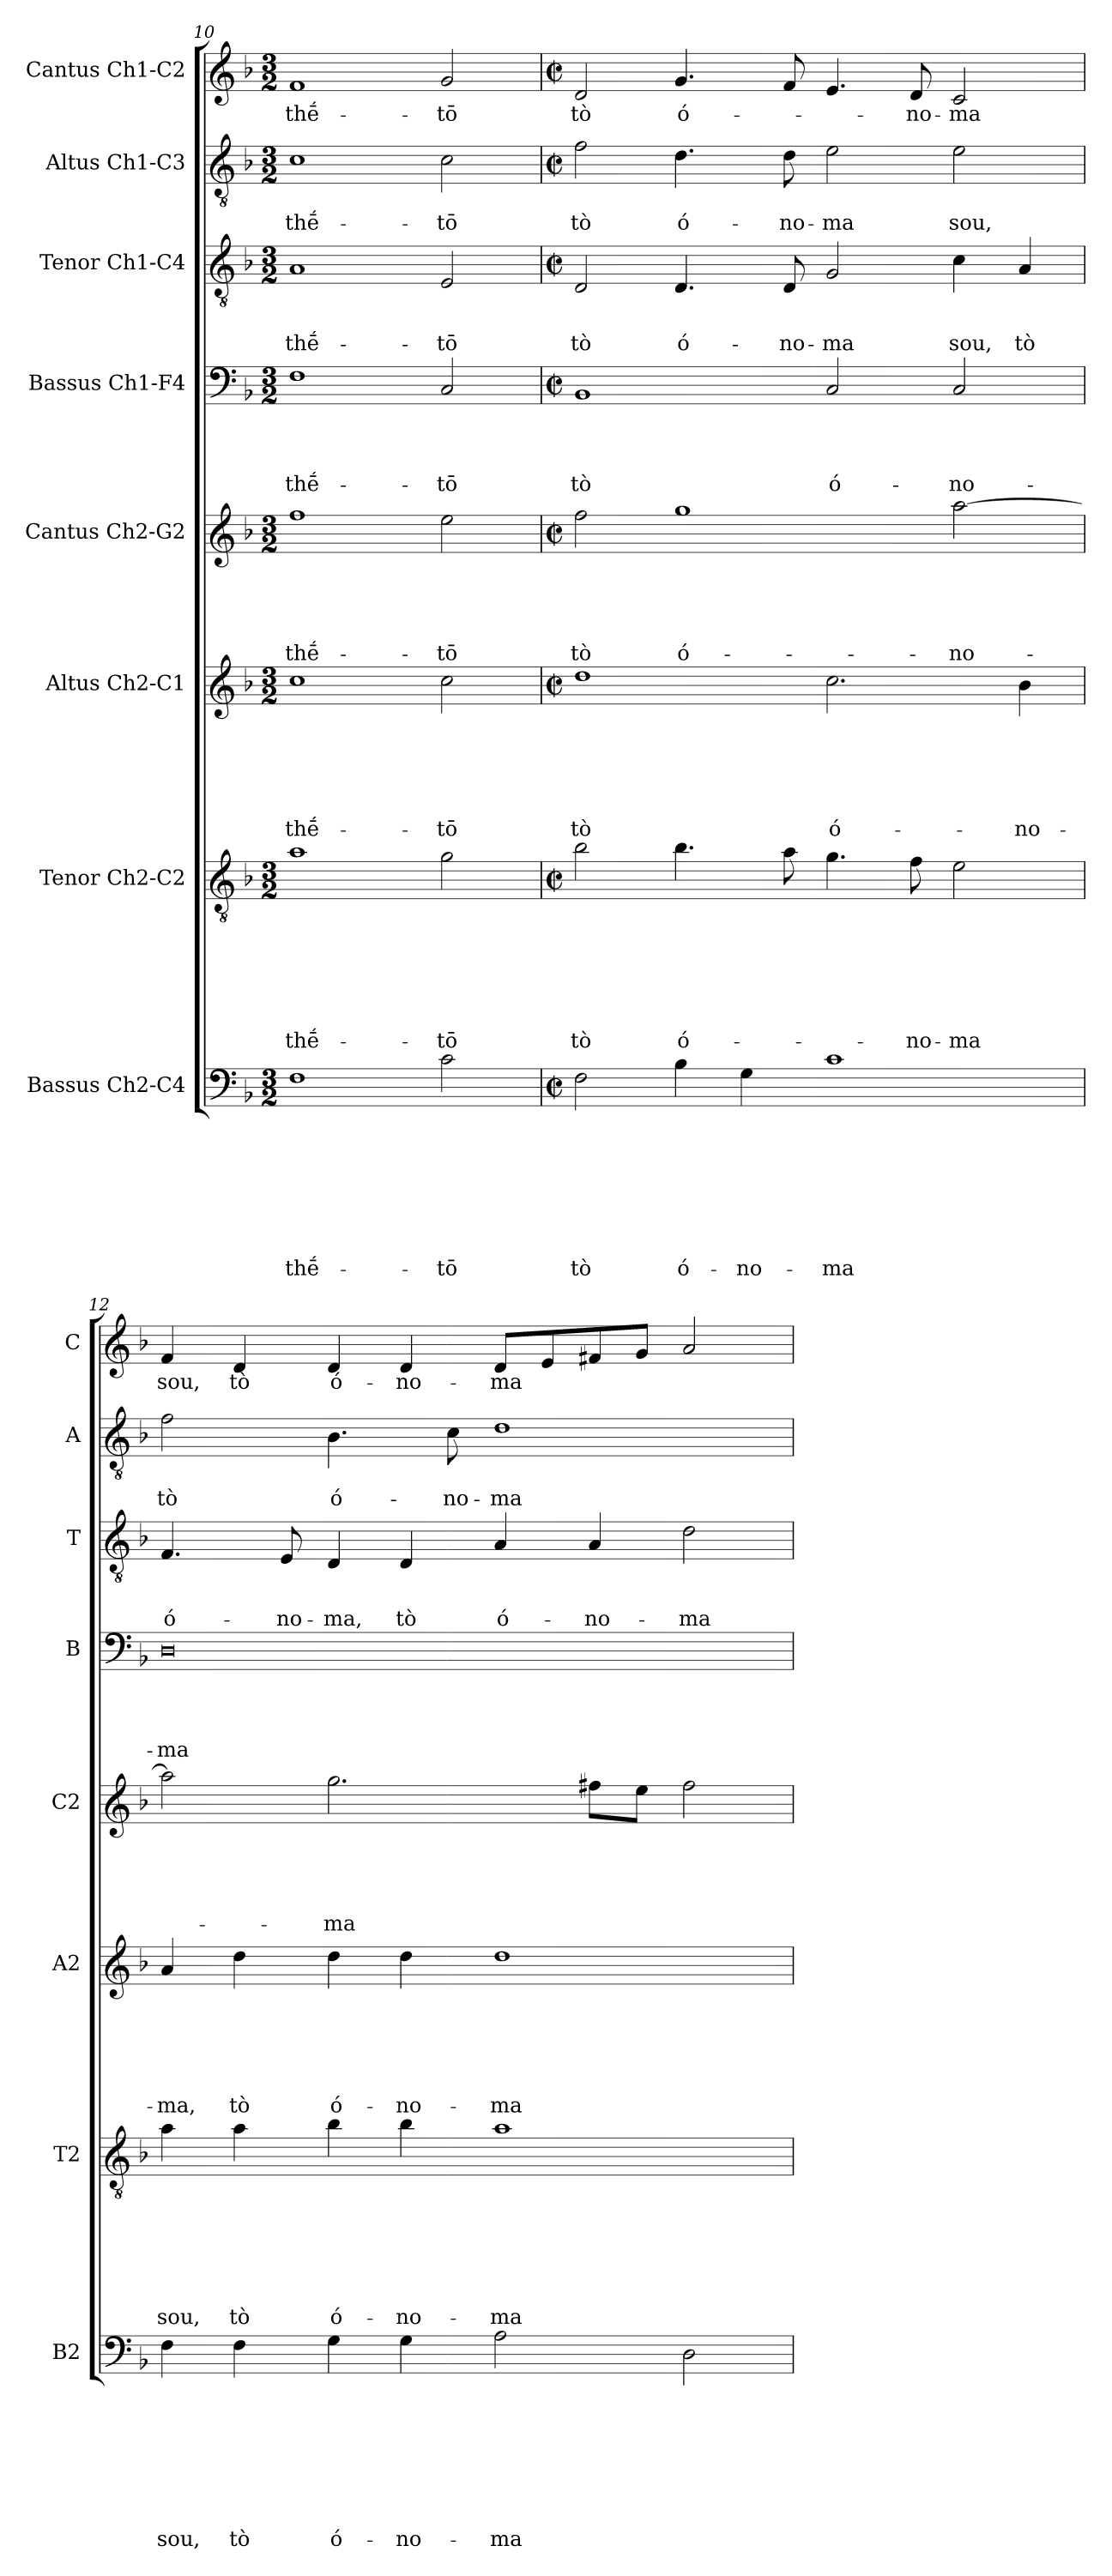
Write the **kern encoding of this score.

**kern	**text	**text	**text	**text	**text	**text	**text	**text	**kern	**text	**text	**text	**text	**text	**text	**text	**kern	**text	**text	**text	**text	**text	**text	**kern	**text	**text	**text	**text	**text	**kern	**text	**text	**text	**text	**kern	**text	**text	**text	**kern	**text	**text	**kern	**text
*part8	*part8	*part8	*part8	*part8	*part8	*part8	*part8	*part8	*part7	*part7	*part7	*part7	*part7	*part7	*part7	*part7	*part6	*part6	*part6	*part6	*part6	*part6	*part6	*part5	*part5	*part5	*part5	*part5	*part5	*part4	*part4	*part4	*part4	*part4	*part3	*part3	*part3	*part3	*part2	*part2	*part2	*part1	*part1
*staff8	*staff8	*staff8	*staff8	*staff8	*staff8	*staff8	*staff8	*staff8	*staff7	*staff7	*staff7	*staff7	*staff7	*staff7	*staff7	*staff7	*staff6	*staff6	*staff6	*staff6	*staff6	*staff6	*staff6	*staff5	*staff5	*staff5	*staff5	*staff5	*staff5	*staff4	*staff4	*staff4	*staff4	*staff4	*staff3	*staff3	*staff3	*staff3	*staff2	*staff2	*staff2	*staff1	*staff1
*I"Bassus Ch2-C4	*	*	*	*	*	*	*	*	*I"Tenor Ch2-C2	*	*	*	*	*	*	*	*I"Altus Ch2-C1	*	*	*	*	*	*	*I"Cantus Ch2-G2	*	*	*	*	*	*I"Bassus Ch1-F4	*	*	*	*	*I"Tenor Ch1-C4	*	*	*	*I"Altus Ch1-C3	*	*	*I"Cantus Ch1-C2	*
*I'B2	*	*	*	*	*	*	*	*	*I'T2	*	*	*	*	*	*	*	*I'A2	*	*	*	*	*	*	*I'C2	*	*	*	*	*	*I'B	*	*	*	*	*I'T	*	*	*	*I'A	*	*	*I'C	*
*clefF4	*	*	*	*	*	*	*	*	*clefGv2	*	*	*	*	*	*	*	*clefG2	*	*	*	*	*	*	*clefG2	*	*	*	*	*	*clefF4	*	*	*	*	*clefGv2	*	*	*	*clefGv2	*	*	*clefG2	*
*k[b-]	*	*	*	*	*	*	*	*	*k[b-]	*	*	*	*	*	*	*	*k[b-]	*	*	*	*	*	*	*k[b-]	*	*	*	*	*	*k[b-]	*	*	*	*	*k[b-]	*	*	*	*k[b-]	*	*	*k[b-]	*
*F:	*	*	*	*	*	*	*	*	*F:	*	*	*	*	*	*	*	*F:	*	*	*	*	*	*	*F:	*	*	*	*	*	*F:	*	*	*	*	*F:	*	*	*	*F:	*	*	*F:	*
*M3/2	*	*	*	*	*	*	*	*	*M3/2	*	*	*	*	*	*	*	*M3/2	*	*	*	*	*	*	*M3/2	*	*	*	*	*	*M3/2	*	*	*	*	*M3/2	*	*	*	*M3/2	*	*	*M3/2	*
=10	=10	=10	=10	=10	=10	=10	=10	=10	=10	=10	=10	=10	=10	=10	=10	=10	=10	=10	=10	=10	=10	=10	=10	=10	=10	=10	=10	=10	=10	=10	=10	=10	=10	=10	=10	=10	=10	=10	=10	=10	=10	=10	=10
!	!	!	!	!	!	!	!	!LO:LY:b	!	!	!	!	!	!	!	!LO:LY:b	!	!	!	!	!	!	!LO:LY:b	!	!	!	!	!	!LO:LY:b	!	!	!	!	!LO:LY:b	!	!	!	!LO:LY:b	!	!	!LO:LY:b	!	!LO:LY:b
1F	.	.	.	.	.	.	.	-thḗ-	1a	.	.	.	.	.	.	-thḗ-	1cc	.	.	.	.	.	-thḗ-	1ff	.	.	.	.	-thḗ-	1F	.	.	.	-thḗ-	1A	.	.	-thḗ-	1c	.	-thḗ-	1f	-thḗ-
!	!	!	!	!	!	!	!	!LO:LY:b	!	!	!	!	!	!	!	!LO:LY:b	!	!	!	!	!	!	!LO:LY:b	!	!	!	!	!	!LO:LY:b	!	!	!	!	!LO:LY:b	!	!	!	!LO:LY:b	!	!	!LO:LY:b	!	!LO:LY:b
2c\	.	.	.	.	.	.	.	-tō	2g\	.	.	.	.	.	.	-tō	2cc\	.	.	.	.	.	-tō	2ee\	.	.	.	.	-tō	2C/	.	.	.	-tō	2E/	.	.	-tō	2c\	.	-tō	2g/	-tō
=11	=11	=11	=11	=11	=11	=11	=11	=11	=11	=11	=11	=11	=11	=11	=11	=11	=11	=11	=11	=11	=11	=11	=11	=11	=11	=11	=11	=11	=11	=11	=11	=11	=11	=11	=11	=11	=11	=11	=11	=11	=11	=11	=11
*M2/2	*	*	*	*	*	*	*	*	*M2/2	*	*	*	*	*	*	*	*M2/2	*	*	*	*	*	*	*M2/2	*	*	*	*	*	*M2/2	*	*	*	*	*M2/2	*	*	*	*M2/2	*	*	*M2/2	*
*met(c|)	*	*	*	*	*	*	*	*	*met(c|)	*	*	*	*	*	*	*	*met(c|)	*	*	*	*	*	*	*met(c|)	*	*	*	*	*	*met(c|)	*	*	*	*	*met(c|)	*	*	*	*met(c|)	*	*	*met(c|)	*
!	!	!	!	!	!	!	!	!LO:LY:b	!	!	!	!	!	!	!	!LO:LY:b	!	!	!	!	!	!	!LO:LY:b	!	!	!	!	!	!LO:LY:b	!	!	!	!	!LO:LY:b	!	!	!	!LO:LY:b	!	!	!LO:LY:b	!	!LO:LY:b
2F\	.	.	.	.	.	.	.	tò	2b-\	.	.	.	.	.	.	tò	1dd	.	.	.	.	.	tò	2ff\	.	.	.	.	tò	1BB-	.	.	.	tò	2D/	.	.	tò	2f\	.	tò	2d/	tò
!	!	!	!	!	!	!	!	!LO:LY:b	!	!	!	!	!	!	!	!LO:LY:b	!	!	!	!	!	!	!	!	!	!	!	!	!LO:LY:b	!	!	!	!	!	!	!	!	!LO:LY:b	!	!	!LO:LY:b	!	!LO:LY:b
4B-\	.	.	.	.	.	.	.	ó-	4.b-\	.	.	.	.	.	.	ó-	.	.	.	.	.	.	.	1gg	.	.	.	.	ó-	.	.	.	.	.	4.D/	.	.	ó-	4.d\	.	ó-	4.g/	ó-
!	!	!	!	!	!	!	!	!LO:LY:b	!	!	!	!	!	!	!	!	!	!	!	!	!	!	!	!	!	!	!	!	!	!	!	!	!	!	!	!	!	!	!	!	!	!	!
4G\	.	.	.	.	.	.	.	-no-	.	.	.	.	.	.	.	.	.	.	.	.	.	.	.	.	.	.	.	.	.	.	.	.	.	.	.	.	.	.	.	.	.	.	.
!	!	!	!	!	!	!	!	!	!	!	!	!	!	!	!	!	!	!	!	!	!	!	!	!	!	!	!	!	!	!	!	!	!	!	!	!	!	!LO:LY:b	!	!	!LO:LY:b	!	!
.	.	.	.	.	.	.	.	.	8a\	.	.	.	.	.	.	.	.	.	.	.	.	.	.	.	.	.	.	.	.	.	.	.	.	.	8D/	.	.	-no-	8d\	.	-no-	8f/	.
!	!	!	!	!	!	!	!	!LO:LY:b	!	!	!	!	!	!	!	!	!	!	!	!	!	!	!LO:LY:b	!	!	!	!	!	!	!	!	!	!	!LO:LY:b	!	!	!	!LO:LY:b	!	!	!LO:LY:b	!	!
1c	.	.	.	.	.	.	.	-ma	4.g\	.	.	.	.	.	.	.	2.cc\	.	.	.	.	.	ó-	.	.	.	.	.	.	2C/	.	.	.	ó-	2G/	.	.	-ma	2e\	.	-ma	4.e/	.
!	!	!	!	!	!	!	!	!	!	!	!	!	!	!	!	!LO:LY:b	!	!	!	!	!	!	!	!	!	!	!	!	!	!	!	!	!	!	!	!	!	!	!	!	!	!	!LO:LY:b
.	.	.	.	.	.	.	.	.	8f\	.	.	.	.	.	.	-no-	.	.	.	.	.	.	.	.	.	.	.	.	.	.	.	.	.	.	.	.	.	.	.	.	.	8d/	-no-
!	!	!	!	!	!	!	!	!	!	!	!	!	!	!	!	!LO:LY:b	!	!	!	!	!	!	!	!	!	!	!	!	!LO:LY:b	!	!	!	!	!LO:LY:b	!	!	!	!LO:LY:b	!	!	!LO:LY:b	!	!LO:LY:b
.	.	.	.	.	.	.	.	.	2e\	.	.	.	.	.	.	-ma	.	.	.	.	.	.	.	[2aa\	.	.	.	.	-no-	2C/	.	.	.	-no-	4c\	.	.	sou,	2e\	.	sou,	2c/	-ma
!	!	!	!	!	!	!	!	!	!	!	!	!	!	!	!	!	!	!	!	!	!	!	!LO:LY:b	!	!	!	!	!	!	!	!	!	!	!	!	!	!	!LO:LY:b	!	!	!	!	!
.	.	.	.	.	.	.	.	.	.	.	.	.	.	.	.	.	4b-\	.	.	.	.	.	-no-	.	.	.	.	.	.	.	.	.	.	.	4A/	.	.	tò	.	.	.	.	.
!!LO:PB:g=z
=12	=12	=12	=12	=12	=12	=12	=12	=12	=12	=12	=12	=12	=12	=12	=12	=12	=12	=12	=12	=12	=12	=12	=12	=12	=12	=12	=12	=12	=12	=12	=12	=12	=12	=12	=12	=12	=12	=12	=12	=12	=12	=12	=12
!	!	!	!	!	!	!	!	!LO:LY:b	!	!	!	!	!	!	!	!LO:LY:b	!	!	!	!	!	!	!LO:LY:b	!	!	!	!	!	!	!	!	!	!	!LO:LY:b	!	!	!	!LO:LY:b	!	!	!LO:LY:b	!	!LO:LY:b
4F\	.	.	.	.	.	.	.	sou,	4a\	.	.	.	.	.	.	sou,	4a/	.	.	.	.	.	-ma,	2aa\]	.	.	.	.	.	0D	.	.	.	-ma	4.F/	.	.	ó-	2f\	.	tò	4f/	sou,
!	!	!	!	!	!	!	!	!LO:LY:b	!	!	!	!	!	!	!	!LO:LY:b	!	!	!	!	!	!	!LO:LY:b	!	!	!	!	!	!	!	!	!	!	!	!	!	!	!	!	!	!	!	!LO:LY:b
4F\	.	.	.	.	.	.	.	tò	4a\	.	.	.	.	.	.	tò	4dd\	.	.	.	.	.	tò	.	.	.	.	.	.	.	.	.	.	.	.	.	.	.	.	.	.	4d/	tò
!	!	!	!	!	!	!	!	!	!	!	!	!	!	!	!	!	!	!	!	!	!	!	!	!	!	!	!	!	!	!	!	!	!	!	!	!	!	!LO:LY:b	!	!	!	!	!
.	.	.	.	.	.	.	.	.	.	.	.	.	.	.	.	.	.	.	.	.	.	.	.	.	.	.	.	.	.	.	.	.	.	.	8E/	.	.	-no-	.	.	.	.	.
!	!	!	!	!	!	!	!	!LO:LY:b	!	!	!	!	!	!	!	!LO:LY:b	!	!	!	!	!	!	!LO:LY:b	!	!	!	!	!	!LO:LY:b	!	!	!	!	!	!	!	!	!LO:LY:b	!	!	!LO:LY:b	!	!LO:LY:b
4G\	.	.	.	.	.	.	.	ó-	4b-\	.	.	.	.	.	.	ó-	4dd\	.	.	.	.	.	ó-	2.gg\	.	.	.	.	-ma	.	.	.	.	.	4D/	.	.	-ma,	4.B-\	.	ó-	4d/	ó-
!	!	!	!	!	!	!	!	!LO:LY:b	!	!	!	!	!	!	!	!LO:LY:b	!	!	!	!	!	!	!LO:LY:b	!	!	!	!	!	!	!	!	!	!	!	!	!	!	!LO:LY:b	!	!	!	!	!LO:LY:b
4G\	.	.	.	.	.	.	.	-no-	4b-\	.	.	.	.	.	.	-no-	4dd\	.	.	.	.	.	-no-	.	.	.	.	.	.	.	.	.	.	.	4D/	.	.	tò	.	.	.	4d/	-no-
!	!	!	!	!	!	!	!	!	!	!	!	!	!	!	!	!	!	!	!	!	!	!	!	!	!	!	!	!	!	!	!	!	!	!	!	!	!	!	!	!	!LO:LY:b	!	!
.	.	.	.	.	.	.	.	.	.	.	.	.	.	.	.	.	.	.	.	.	.	.	.	.	.	.	.	.	.	.	.	.	.	.	.	.	.	.	8c\	.	-no-	.	.
!	!	!	!	!	!	!	!	!LO:LY:b	!	!	!	!	!	!	!	!LO:LY:b	!	!	!	!	!	!	!LO:LY:b	!	!	!	!	!	!	!	!	!	!	!	!	!	!	!LO:LY:b	!	!	!LO:LY:b	!	!LO:LY:b
2A\	.	.	.	.	.	.	.	-ma	1a	.	.	.	.	.	.	-ma	1dd	.	.	.	.	.	-ma	.	.	.	.	.	.	.	.	.	.	.	4A/	.	.	ó-	1d	.	-ma	8d/L	-ma
.	.	.	.	.	.	.	.	.	.	.	.	.	.	.	.	.	.	.	.	.	.	.	.	.	.	.	.	.	.	.	.	.	.	.	.	.	.	.	.	.	.	8e/	.
!	!	!	!	!	!	!	!	!	!	!	!	!	!	!	!	!	!	!	!	!	!	!	!	!	!	!	!	!	!	!	!	!	!	!	!	!	!	!LO:LY:b	!	!	!	!	!
.	.	.	.	.	.	.	.	.	.	.	.	.	.	.	.	.	.	.	.	.	.	.	.	8ff#X\L	.	.	.	.	.	.	.	.	.	.	4A/	.	.	-no-	.	.	.	8f#X/	.
.	.	.	.	.	.	.	.	.	.	.	.	.	.	.	.	.	.	.	.	.	.	.	.	8ee\J	.	.	.	.	.	.	.	.	.	.	.	.	.	.	.	.	.	8g/J	.
!	!	!	!	!	!	!	!	!	!	!	!	!	!	!	!	!	!	!	!	!	!	!	!	!	!	!	!	!	!	!	!	!	!	!	!	!	!	!LO:LY:b	!	!	!	!	!
2D\	.	.	.	.	.	.	.	.	.	.	.	.	.	.	.	.	.	.	.	.	.	.	.	2ff#\	.	.	.	.	.	.	.	.	.	.	2d\	.	.	-ma	.	.	.	2a/	.
=	=	=	=	=	=	=	=	=	=	=	=	=	=	=	=	=	=	=	=	=	=	=	=	=	=	=	=	=	=	=	=	=	=	=	=	=	=	=	=	=	=	=	=
*-	*-	*-	*-	*-	*-	*-	*-	*-	*-	*-	*-	*-	*-	*-	*-	*-	*-	*-	*-	*-	*-	*-	*-	*-	*-	*-	*-	*-	*-	*-	*-	*-	*-	*-	*-	*-	*-	*-	*-	*-	*-	*-	*-
